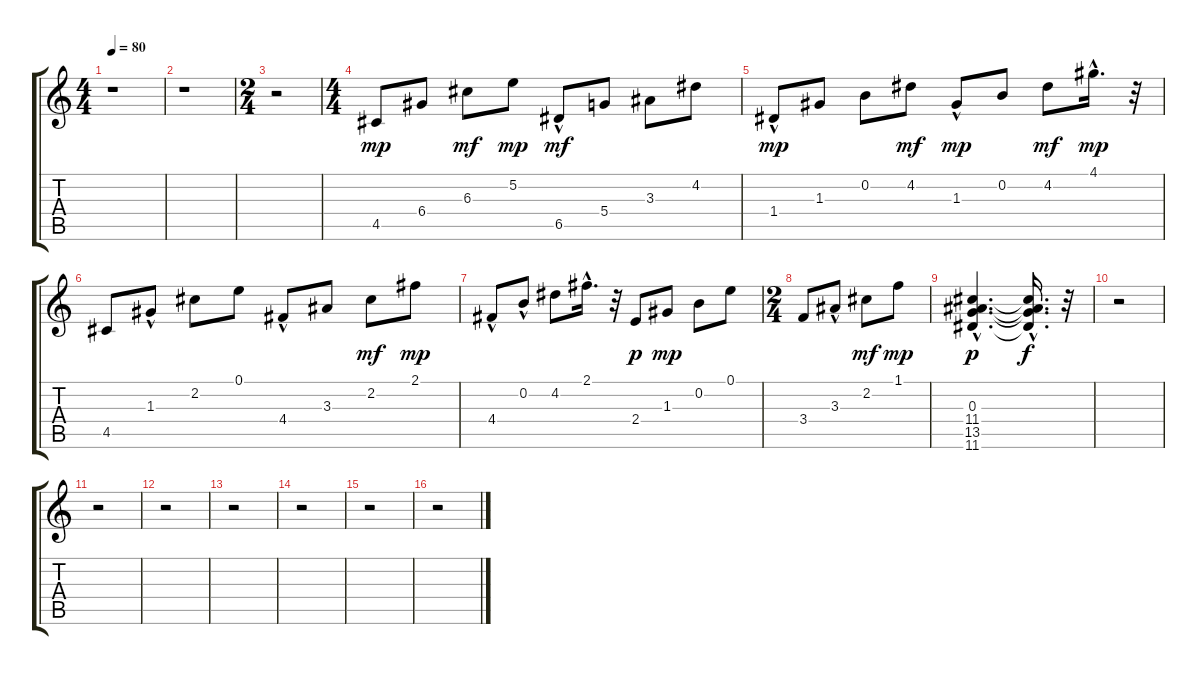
\track "" {instrument electricbassfinger}
\staff {score tabs}
\tuning (E4 B3 G3 D3 A2 E2) {hide}
\ts (4 4)
\tempo 80
\clef g2
\ks c
r.1{dy f} |
r.1 |
\ts (2 4)
r.2 |
\ts (4 4)
4.5.8{dy mp} 6.4.8 6.3.8{dy mf} 5.2.8{dy mp} 6.5{hac}.8{dy mf} 5.4.8 3.3.8 4.2.8 |
1.4{hac}.8{dy mp} 1.3.8 0.2.8 4.2.8{dy mf} 1.3{hac}.8{dy mp} 0.2.8 4.2.8{dy mf} 4.1{hac}.16{d dy mp} r.32 |
4.5.8 1.3{hac}.8 2.2.8 0.1.8 4.4{hac}.8 3.3.8 2.2.8{dy mf} 2.1.8{dy mp} |
4.4{hac}.8 0.2{hac}.8 4.2.8 2.1{hac}.16{d} r.32 2.4.8{dy p} 1.3.8{dy mp} 0.2.8 0.1.8 |
\ts (2 4)
3.4.8 3.3{hac}.8 2.2.8{dy mf} 1.1.8{dy mp} |
(0.3{hac} 11.4{hac} 13.5{hac} 11.6{hac}).4{d dy p} (0.3{hac t} 11.4{hac t} 13.5{hac t} 11.6{hac t}).16{d dy f} r.32 |
r.2 |
r.2 |
r.2 |
r.2 |
r.2 |
r.2 |
r.2
